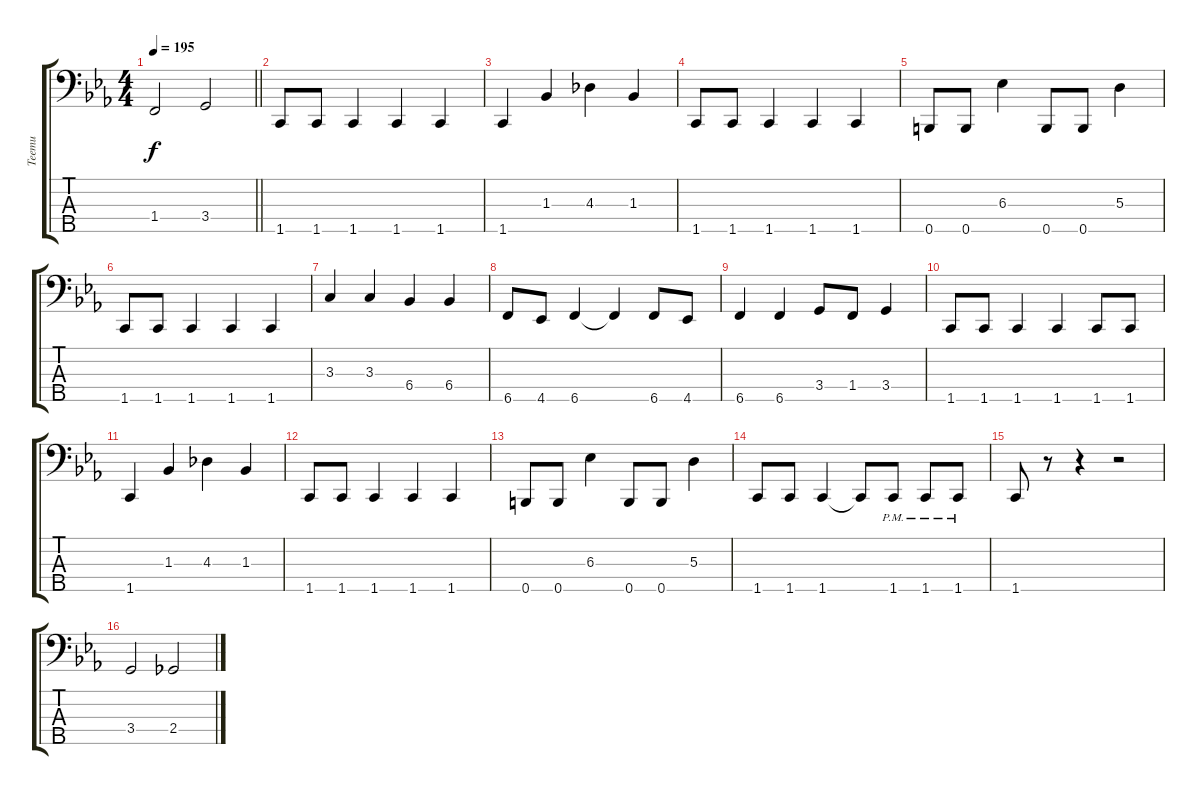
\track ("Teemu" "Teemu") {instrument electricbassfinger}
\staff {score tabs}
\tuning (G2 D2 A1 E1 B0) {hide}
\ts (4 4)
\tempo 195
\clef f4
\barLineRight lightlight
\ks cminor
1.4.2{dy f} 3.4.2 |
1.5.8 1.5.8 1.5.4 1.5.4 1.5.4 |
1.5.4 1.3.4 4.3.4 1.3.4 |
1.5.8 1.5.8 1.5.4 1.5.4 1.5.4 |
0.5.8 0.5.8 6.3.4 0.5.8 0.5.8 5.3.4 |
1.5.8 1.5.8 1.5.4 1.5.4 1.5.4 |
3.3.4 3.3.4 6.4.4 6.4.4 |
6.5.8 4.5.8 6.5.4 6.5{t}.4 6.5.8 4.5.8 |
6.5.4 6.5.4 3.4.8 1.4.8 3.4.4 |
1.5.8 1.5.8 1.5.4 1.5.4 1.5.8 1.5.8 |
1.5.4 1.3.4 4.3.4 1.3.4 |
1.5.8 1.5.8 1.5.4 1.5.4 1.5.4 |
0.5.8 0.5.8 6.3.4 0.5.8 0.5.8 5.3.4 |
1.5.8 1.5.8 1.5.4 1.5{t}.8 1.5{pm}.8 1.5{pm}.8 1.5{pm}.8 |
1.5.8 r.8 r.4 r.2 |
3.4.2 2.4.2
